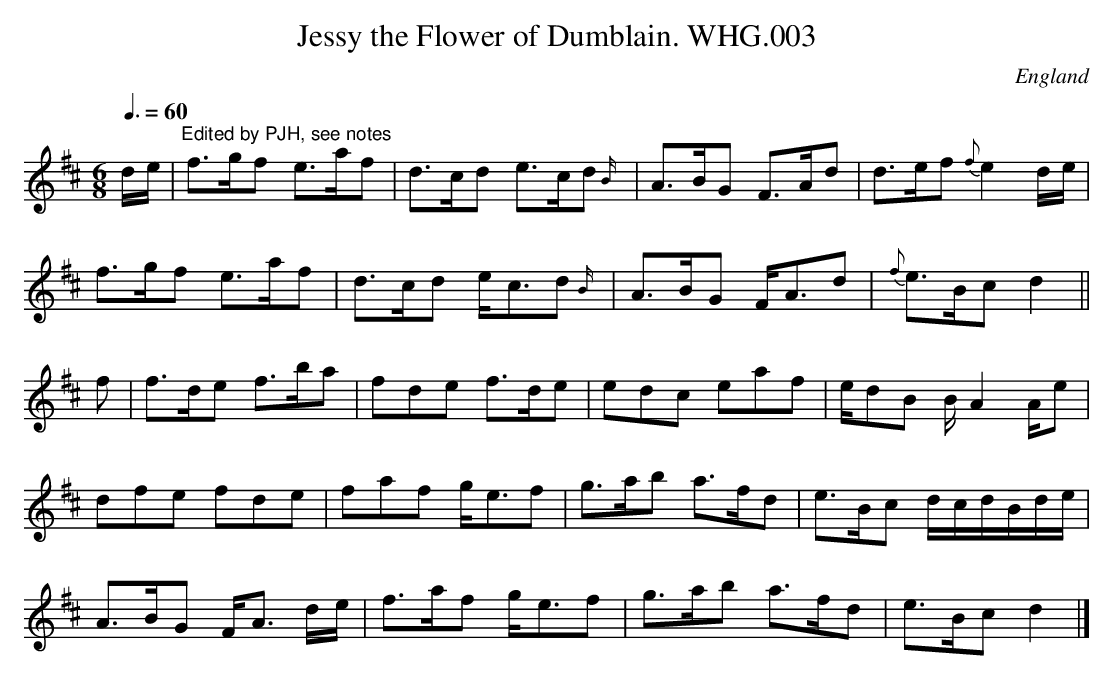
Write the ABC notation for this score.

X:1
T:Jessy the Flower of Dumblain. WHG.003
O:England
M:6/8
L:1/8
Q:3/8=60
notC:Song by Robert Tannahill(1774-1810),1808.Paisley-born weaver.
Tune by R A Smith.
K:D major
d/e/|"^Edited by PJH, see notes"f>gf e>af|\
d>cd e>cd {B/}|A>BG F>Ad|d>ef {f}e2d/e/|
f>gf e>af|d>cd e<cd {B/}|A>BG F<Ad|{f} e>Bc d2||
f|f>de f>ba|fde f>de|edc eaf|e/dB B/ A2A/e|
dfe fde|faf g<ef|g>ab a>fd|e>Bc d/c/d/B/d/e/|
A>BG F<A d/e/|f>af g<ef|g>ab a>fd|e>Bc d2|]
